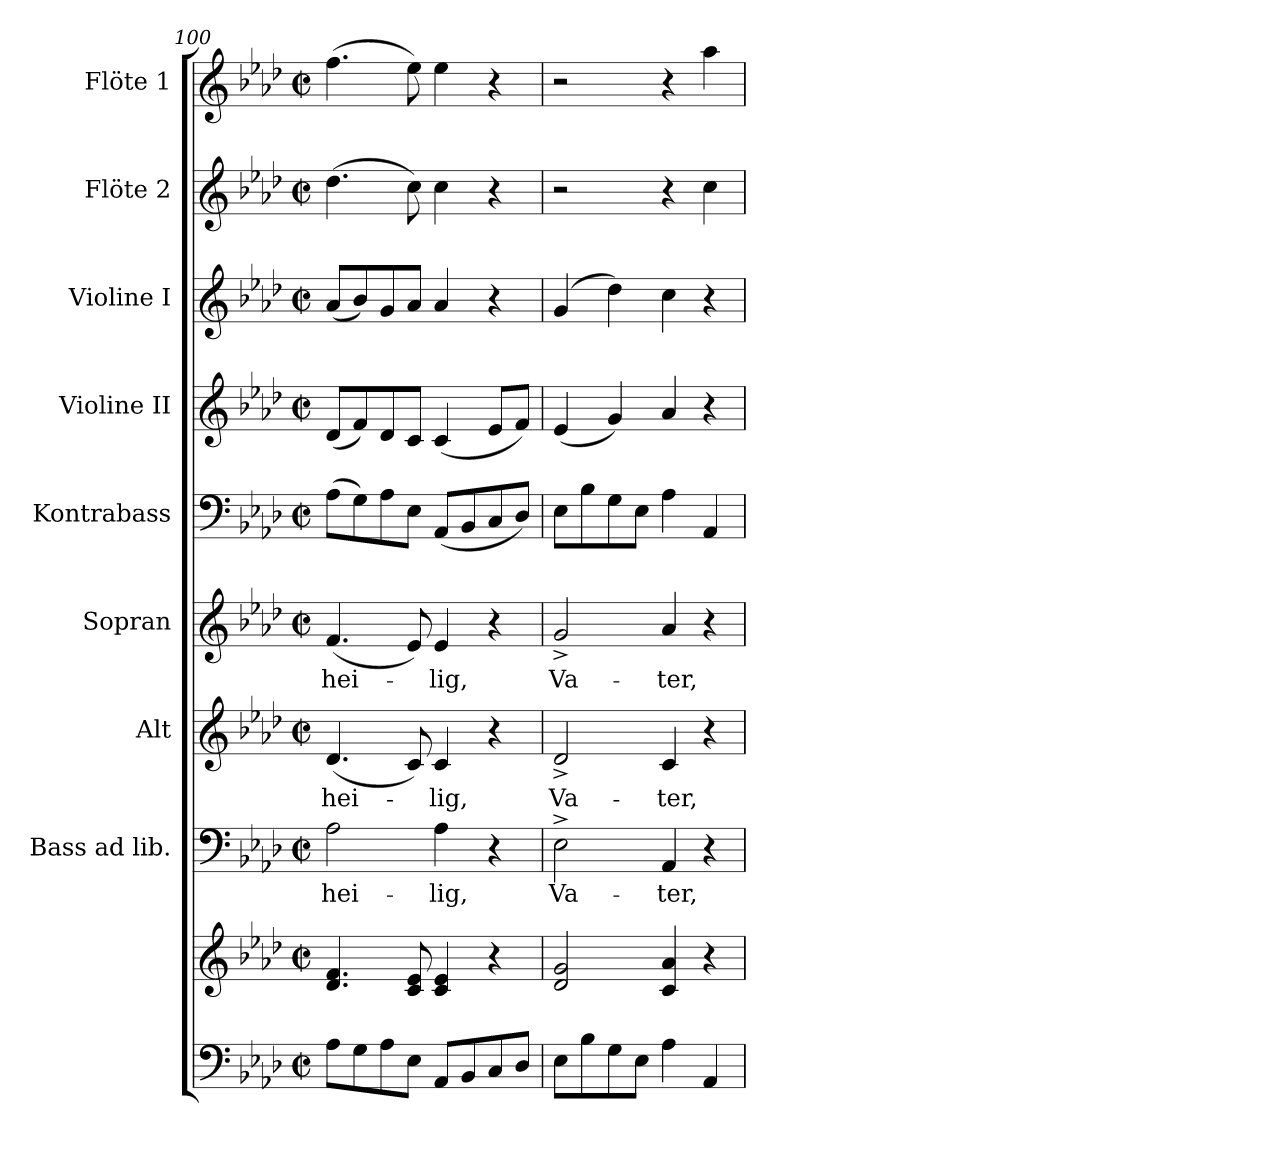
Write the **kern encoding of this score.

**kern	**kern	**kern	**text	**kern	**text	**kern	**text	**kern	**kern	**kern	**kern	**kern
*part9	*part9	*part8	*part8	*part7	*part7	*part6	*part6	*part5	*part4	*part3	*part2	*part1
*staff10	*staff9	*staff8	*staff8	*staff7	*staff7	*staff6	*staff6	*staff5	*staff4	*staff3	*staff2	*staff1
*	*	*I"Bass ad lib.	*	*I"Alt	*	*I"Sopran	*	*I"Kontrabass	*I"Violine II	*I"Violine I	*I"Flöte 2	*I"Flöte 1
*	*	*I'B.	*	*I'A.	*	*I'S.	*	*I'Kb.	*I'Vl. II	*I'Vl. I	*I'Fl. 2	*I'Fl. 1
*clefF4	*clefG2	*clefF4	*	*clefG2	*	*clefG2	*	*clefF4	*clefG2	*clefG2	*clefG2	*clefG2
*	*	*	*	*	*	*	*	*ITrd7c12	*	*	*	*
*k[b-e-a-d-]	*k[b-e-a-d-]	*k[b-e-a-d-]	*	*k[b-e-a-d-]	*	*k[b-e-a-d-]	*	*k[b-e-a-d-]	*k[b-e-a-d-]	*k[b-e-a-d-]	*k[b-e-a-d-]	*k[b-e-a-d-]
*A-:	*A-:	*A-:	*	*A-:	*	*A-:	*	*A-:	*A-:	*A-:	*A-:	*A-:
*M2/2	*M2/2	*M2/2	*	*M2/2	*	*M2/2	*	*M2/2	*M2/2	*M2/2	*M2/2	*M2/2
*met(c|)	*met(c|)	*met(c|)	*	*met(c|)	*	*met(c|)	*	*met(c|)	*met(c|)	*met(c|)	*met(c|)	*met(c|)
=100	=100	=100	=100	=100	=100	=100	=100	=100	=100	=100	=100	=100
!	!	!	!LO:LY:b	!	!LO:LY:b	!	!LO:LY:b	!	!	!	!	!
8A-\L	4.d-/ 4.f/	2A-\	hei-	(<4.d-/	hei-	(<4.f/	hei-	(>8AA-\L	(<8d-/L	(<8a-/L	(>4.dd-\	(>4.ff\
8G\	.	.	.	.	.	.	.	8GG\)	8f/)	8b-/)	.	.
8A-\	.	.	.	.	.	.	.	8AA-\	8d-/	8g/	.	.
8E-\J	8c/ 8e-/	.	.	8c/)	.	8e-/)	.	8EE-\J	8c/J	8a-/J	8cc\)	8ee-\)
!	!	!	!LO:LY:b	!	!LO:LY:b	!	!LO:LY:b	!	!	!	!	!
8AA-/L	4c/ 4e-/	4A-\	-lig,	4c/	-lig,	4e-/	-lig,	(<8AAA-/L	(<4c/	4a-/	4cc\	4ee-\
8BB-/	.	.	.	.	.	.	.	8BBB-/	.	.	.	.
8C/	4r	4r	.	4r	.	4r	.	8CC/	8e-/L	4r	4r	4r
8D-/J	.	.	.	.	.	.	.	8DD-/J)	8f/J)	.	.	.
=101	=101	=101	=101	=101	=101	=101	=101	=101	=101	=101	=101	=101
!	!	!	!LO:LY:b	!	!LO:LY:b	!	!LO:LY:b	!	!	!	!	!
8E-\L	2d-/ 2g/	2E-^>\	Va-	2d-^>/	Va-	2g^>/	Va-	8EE-\L	(<4e-/	(4g/	2r	2r
8B-\	.	.	.	.	.	.	.	8BB-\	.	.	.	.
8G\	.	.	.	.	.	.	.	8GG\	4g/)	4dd-\)	.	.
8E-\J	.	.	.	.	.	.	.	8EE-\J	.	.	.	.
!	!	!	!LO:LY:b	!	!LO:LY:b	!	!LO:LY:b	!	!	!	!	!
4A-\	4c/ 4a-/	4AA-/	-ter,	4c/	-ter,	4a-/	-ter,	4AA-\	4a-/	4cc\	4r	4r
4AA-/	4r	4r	.	4r	.	4r	.	4AAA-/	4r	4r	4cc\	4aa-\
=	=	=	=	=	=	=	=	=	=	=	=	=
*-	*-	*-	*-	*-	*-	*-	*-	*-	*-	*-	*-	*-
